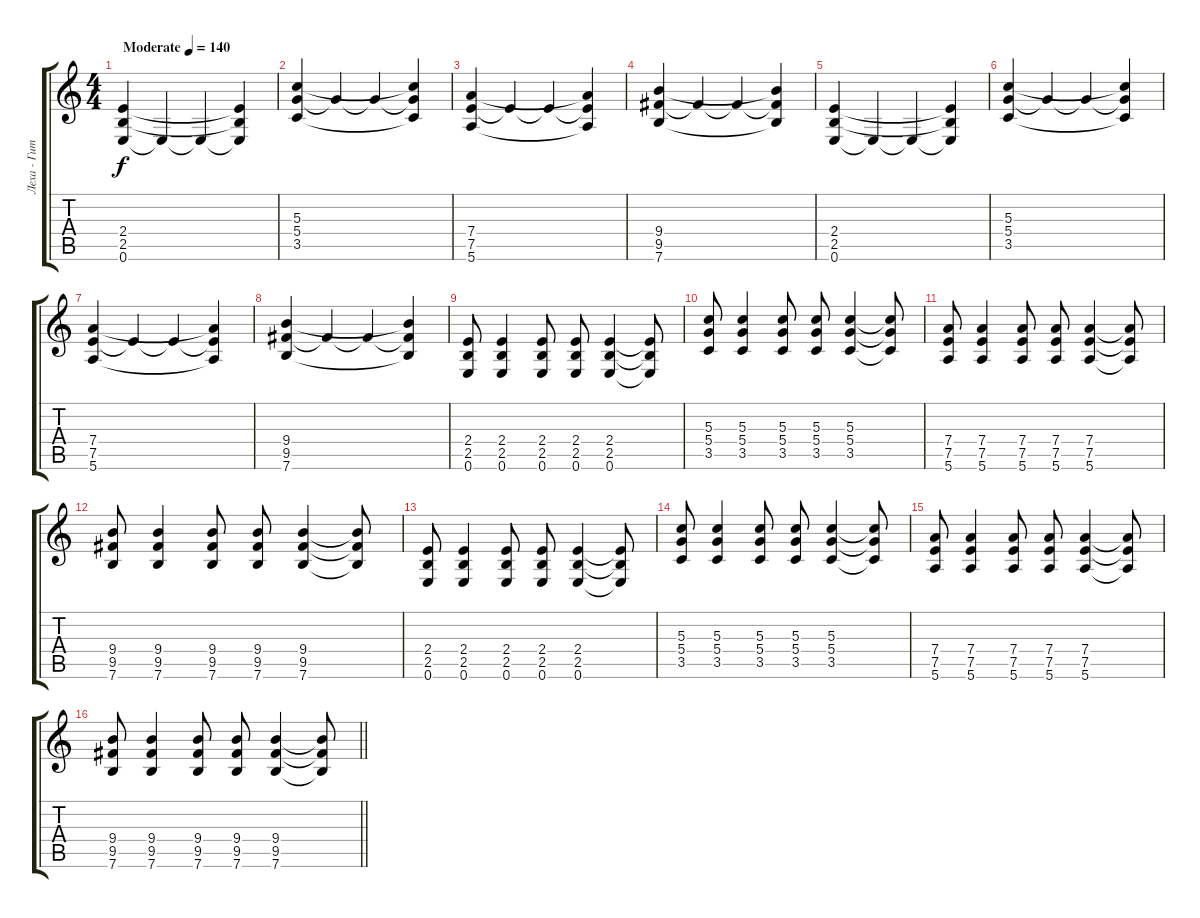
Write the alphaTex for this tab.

\track ("Леха - Гитара" "Леха - Гит") {instrument overdrivenguitar}
\staff {score tabs}
\tuning (E4 B3 G3 D3 A2 E2) {hide}
\ts (4 4)
\tempo (140 "Moderate")
\clef g2
\ks c
(2.4 2.5 0.6).4{dy f instrument overdrivenguitar} 0.6{t}.4 0.6{t}.4 (2.4{t} 2.5{t} 0.6{t}).4 |
(5.3 5.4 3.5).4 5.4{t}.4 5.4{t}.4 (5.3{t} 5.4{t} 3.5{t}).4 |
(7.4 7.5 5.6).4 7.5{t}.4 7.5{t}.4 (7.4{t} 7.5{t} 5.6{t}).4 |
(9.4 9.5 7.6).4 9.5{t}.4 9.5{t}.4 (9.4{t} 9.5{t} 7.6{t}).4 |
(2.4 2.5 0.6).4 0.6{t}.4 0.6{t}.4 (2.4{t} 2.5{t} 0.6{t}).4 |
(5.3 5.4 3.5).4 5.4{t}.4 5.4{t}.4 (5.3{t} 5.4{t} 3.5{t}).4 |
(7.4 7.5 5.6).4 7.5{t}.4 7.5{t}.4 (7.4{t} 7.5{t} 5.6{t}).4 |
(9.4 9.5 7.6).4 9.5{t}.4 9.5{t}.4 (9.4{t} 9.5{t} 7.6{t}).4 |
(2.4 2.5 0.6).8 (2.4 2.5 0.6).4 (2.4 2.5 0.6).8 (2.4 2.5 0.6).8 (2.4 2.5 0.6).4 (2.4{t} 2.5{t} 0.6{t}).8 |
(5.3 5.4 3.5).8 (5.3 5.4 3.5).4 (5.3 5.4 3.5).8 (5.3 5.4 3.5).8 (5.3 5.4 3.5).4 (5.3{t} 5.4{t} 3.5{t}).8 |
(7.4 7.5 5.6).8 (7.4 7.5 5.6).4 (7.4 7.5 5.6).8 (7.4 7.5 5.6).8 (7.4 7.5 5.6).4 (7.4{t} 7.5{t} 5.6{t}).8 |
(9.4 9.5 7.6).8 (9.4 9.5 7.6).4 (9.4 9.5 7.6).8 (9.4 9.5 7.6).8 (9.4 9.5 7.6).4 (9.4{t} 9.5{t} 7.6{t}).8 |
(2.4 2.5 0.6).8 (2.4 2.5 0.6).4 (2.4 2.5 0.6).8 (2.4 2.5 0.6).8 (2.4 2.5 0.6).4 (2.4{t} 2.5{t} 0.6{t}).8 |
(5.3 5.4 3.5).8 (5.3 5.4 3.5).4 (5.3 5.4 3.5).8 (5.3 5.4 3.5).8 (5.3 5.4 3.5).4 (5.3{t} 5.4{t} 3.5{t}).8 |
(7.4 7.5 5.6).8 (7.4 7.5 5.6).4 (7.4 7.5 5.6).8 (7.4 7.5 5.6).8 (7.4 7.5 5.6).4 (7.4{t} 7.5{t} 5.6{t}).8 |
\barLineRight lightlight
(9.4 9.5 7.6).8 (9.4 9.5 7.6).4 (9.4 9.5 7.6).8 (9.4 9.5 7.6).8 (9.4 9.5 7.6).4 (9.4{t} 9.5{t} 7.6{t}).8
